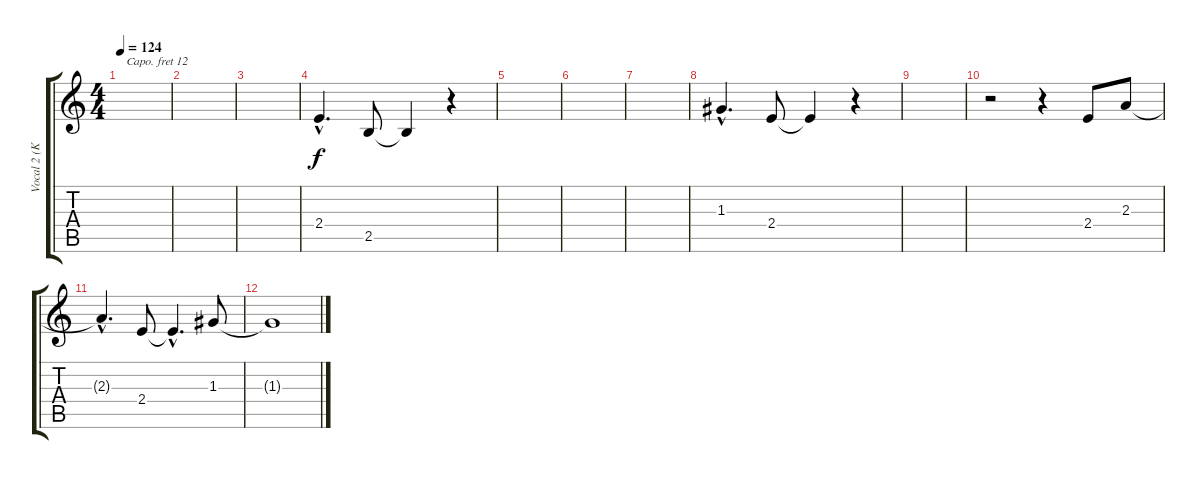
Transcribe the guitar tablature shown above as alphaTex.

\track ("Vocal 2 (Kate Pierson)" "Vocal 2 (K") {instrument oboe}
\staff {score tabs}
\capo 12
\tuning (E4 B3 G3 D3 A2 E2) {hide}
\ts (4 4)
\tempo 124
\clef g2
\ks c
|
|
|
2.4{hac}.4{d} 2.5.8 2.5{t}.4 r.4 |
|
|
|
1.3{hac}.4{d} 2.4.8 2.4{t}.4 r.4 |
|
r.2 r.4 2.4.8 2.3.8 |
2.3{hac t}.4{d} 2.4.8 2.4{hac t}.4{d} 1.3.8 |
1.3{t}.1
